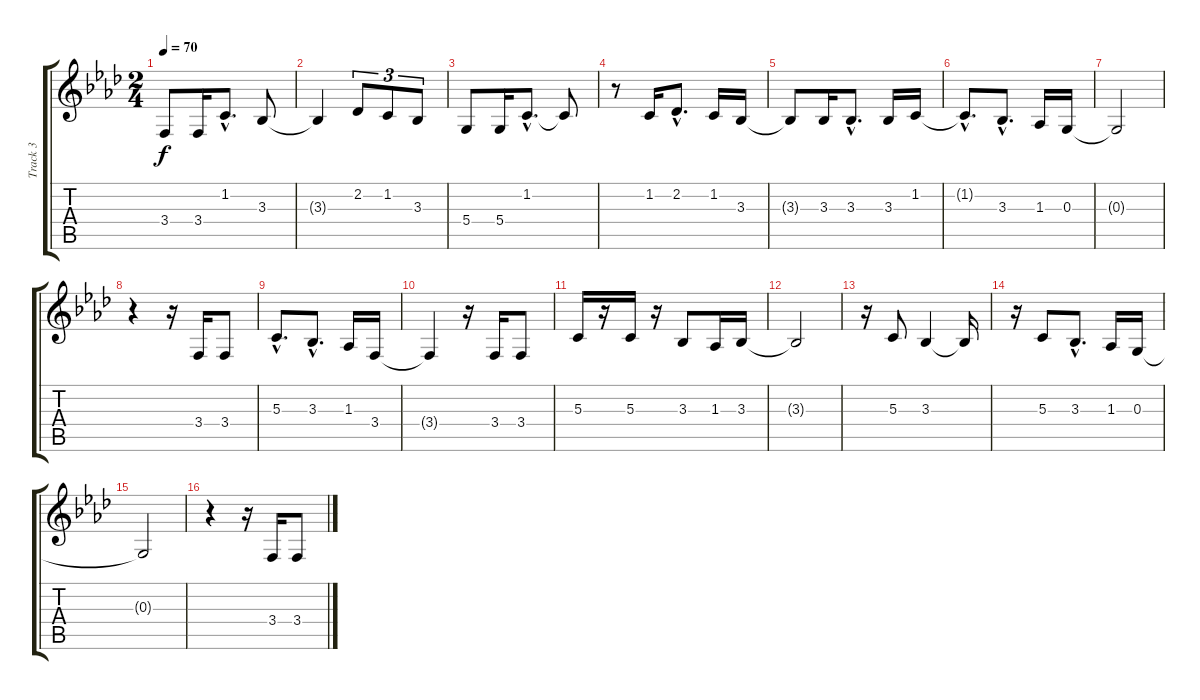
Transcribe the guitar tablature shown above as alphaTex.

\track ("Track 3" "Track 3") {instrument panflute}
\staff {score tabs}
\tuning (E4 B3 G3 D3 A2 E2) {hide}
\ts (2 4)
\tempo 70
\clef g2
\ks fminor
3.4.8{dy f} 3.4.16 1.2{hac}.8{d} 3.3.8 |
3.3{t}.4 2.2.8{tu (3 2)} 1.2.8{tu (3 2)} 3.3.8{tu (3 2)} |
5.4.8 5.4.16 1.2{hac}.8{d} 1.2{t}.8 |
r.8 1.2.16 2.2{hac}.8{d} 1.2.16 3.3.16 |
3.3{t}.8 3.3.16 3.3{hac}.8{d} 3.3.16 1.2.16 |
1.2{hac t}.8{d} 3.3{hac}.8{d} 1.3.16 0.3.16 |
0.3{t}.2 |
r.4 r.16 3.4.16 3.4.8 |
5.3{hac}.8{d} 3.3{hac}.8{d} 1.3.16 3.4.16 |
3.4{t}.4 r.16 3.4.16 3.4.8 |
5.3.16 r.16 5.3.16 r.16 3.3.8 1.3.16 3.3.16 |
3.3{t}.2 |
r.16 5.3.8 3.3.4 3.3{t}.16 |
r.16 5.3.8 3.3{hac}.8{d} 1.3.16 0.3.16 |
0.3{t}.2 |
r.4 r.16 3.4.16 3.4.8
